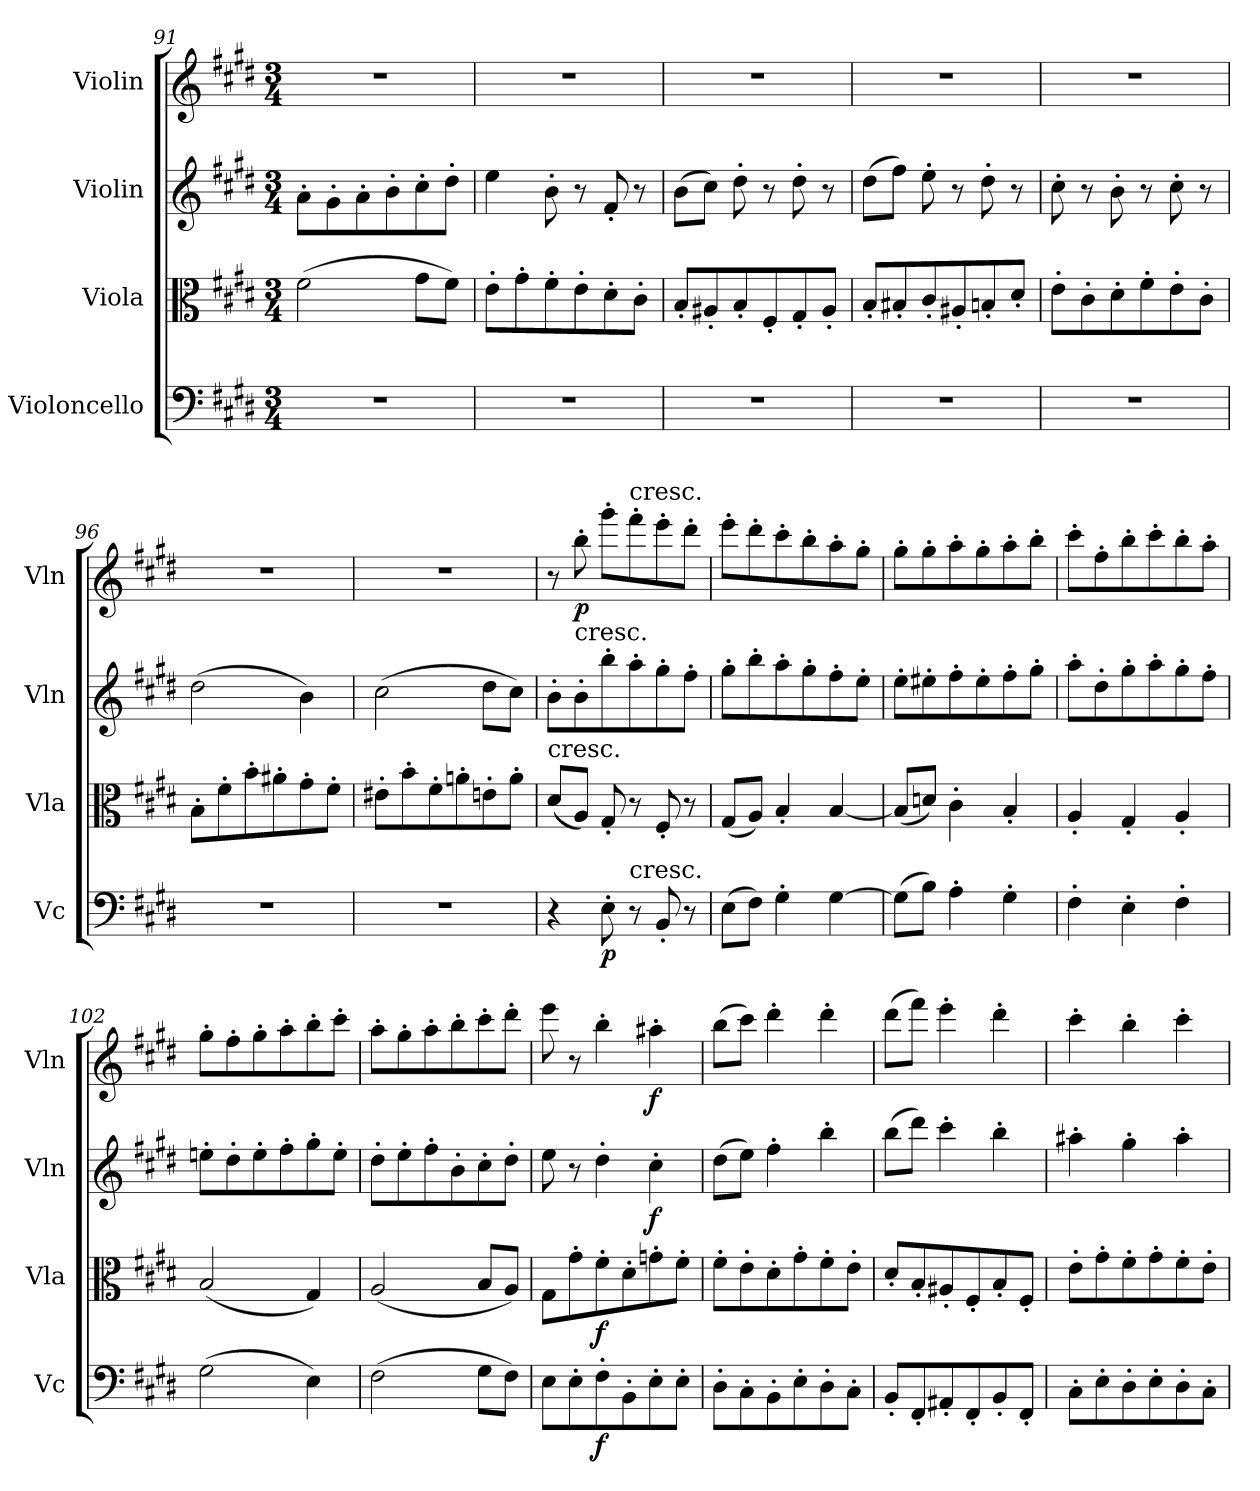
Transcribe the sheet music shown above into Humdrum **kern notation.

**kern	**dynam	**kern	**dynam	**kern	**dynam	**kern	**dynam
*part4	*part4	*part3	*part3	*part2	*part2	*part1	*part1
*staff4	*staff4	*staff3	*staff3	*staff2	*staff2	*staff1	*staff1
*I"Violoncello	*	*I"Viola	*	*I"Violin	*	*I"Violin	*
*I'Vc	*	*I'Vla	*	*I'Vln	*	*I'Vln	*
*clefF4	*	*clefC3	*	*clefG2	*	*clefG2	*
*k[f#c#g#d#]	*	*k[f#c#g#d#]	*	*k[f#c#g#d#]	*	*k[f#c#g#d#]	*
*M3/4	*	*M3/4	*	*M3/4	*	*M3/4	*
=91	=91	=91	=91	=91	=91	=91	=91
2.r	.	(2f#\	.	8a'\L	.	2.r	.
.	.	.	.	8g#'\	.	.	.
.	.	.	.	8a'\	.	.	.
.	.	.	.	8b'\	.	.	.
.	.	8g#\L	.	8cc#'\	.	.	.
.	.	8f#\J)	.	8dd#'\J	.	.	.
=92	=92	=92	=92	=92	=92	=92	=92
2.r	.	8e'\L	.	4ee\	.	2.r	.
.	.	8g#'\	.	.	.	.	.
.	.	8f#'\	.	8b'\	.	.	.
.	.	8e'\	.	8r	.	.	.
.	.	8d#'\	.	8f#'/	.	.	.
.	.	8c#'\J	.	8r	.	.	.
=93	=93	=93	=93	=93	=93	=93	=93
2.r	.	8B'/L	.	(8b\L	.	2.r	.
.	.	8A#X'/	.	8cc#\J)	.	.	.
.	.	8B'/	.	8dd#'\	.	.	.
.	.	8F#'/	.	8r	.	.	.
.	.	8G#'/	.	8dd#'\	.	.	.
.	.	8A#'/J	.	8r	.	.	.
=94	=94	=94	=94	=94	=94	=94	=94
2.r	.	8B'/L	.	(8dd#\L	.	2.r	.
.	.	8B#X'/	.	8ff#\J)	.	.	.
.	.	8c#'/	.	8ee'\	.	.	.
.	.	8A#X'/	.	8r	.	.	.
.	.	8Bn'/	.	8dd#'\	.	.	.
.	.	8d#'/J	.	8r	.	.	.
=95	=95	=95	=95	=95	=95	=95	=95
2.r	.	8e'\L	.	8cc#'\	.	2.r	.
.	.	8c#'\	.	8r	.	.	.
.	.	8d#'\	.	8b'\	.	.	.
.	.	8f#'\	.	8r	.	.	.
.	.	8e'\	.	8cc#'\	.	.	.
.	.	8c#'\J	.	8r	.	.	.
=96	=96	=96	=96	=96	=96	=96	=96
2.r	.	8B'\L	.	(2dd#\	.	2.r	.
.	.	8f#'\	.	.	.	.	.
.	.	8b'\	.	.	.	.	.
.	.	8a#X'\	.	.	.	.	.
.	.	8g#'\	.	4b\)	.	.	.
.	.	8f#'\J	.	.	.	.	.
=97	=97	=97	=97	=97	=97	=97	=97
2.r	.	8e#X'\L	.	(2cc#\	.	2.r	.
.	.	8b'\	.	.	.	.	.
.	.	8f#'\	.	.	.	.	.
.	.	8an'\	.	.	.	.	.
.	.	8en'\	.	8dd#\L	.	.	.
.	.	8a'\J	.	8cc#\J)	.	.	.
=98	=98	=98	=98	=98	=98	=98	=98
!	!	!LO:TX:t=cresc.	!	!	!	!	!
4r	.	(8d#/L	.	8b'\L	.	8r	.
!	!	!	!	!LO:TX:t=cresc.	!	!	!
.	.	8A/J)	.	8b'\	.	8bb'\	p
8E'\	p	8G#'/	.	8bb'\	.	8ggg#'\L	.
!	!	!	!	!	!	!LO:TX:t=cresc.	!
!LO:TX:t=cresc.	!	!	!	!	!	!	!
8r	.	8r	.	8aa'\	.	8fff#'\	.
8BB'/	.	8F#'/	.	8gg#'\	.	8eee'\	.
8r	.	8r	.	8ff#'\J	.	8ddd#'\J	.
=99	=99	=99	=99	=99	=99	=99	=99
(8E\L	.	(8G#/L	.	8gg#'\L	.	8eee'\L	.
8F#\J)	.	8A/J)	.	8bb'\	.	8ddd#'\	.
4G#'\	.	4B'/	.	8aa'\	.	8ccc#'\	.
.	.	.	.	8gg#'\	.	8bb'\	.
[4G#\	.	[4B/	.	8ff#'\	.	8aa'\	.
.	.	.	.	8ee'\J	.	8gg#'\J	.
=100	=100	=100	=100	=100	=100	=100	=100
(8G#\L]	.	(8B/L]	.	8ee'\L	.	8gg#'\L	.
8B\J)	.	8dn/J)	.	8ee#X'\	.	8gg#'\	.
4A'\	.	4c#'\	.	8ff#'\	.	8aa'\	.
.	.	.	.	8ee#'\	.	8gg#'\	.
4G#'\	.	4B'/	.	8ff#'\	.	8aa'\	.
.	.	.	.	8gg#'\J	.	8bb'\J	.
=101	=101	=101	=101	=101	=101	=101	=101
4F#'\	.	4A'/	.	8aa'\L	.	8ccc#'\L	.
.	.	.	.	8dd#'\	.	8ff#'\	.
4E'\	.	4G#'/	.	8gg#'\	.	8bb'\	.
.	.	.	.	8aa'\	.	8ccc#'\	.
4F#'\	.	4A'/	.	8gg#'\	.	8bb'\	.
.	.	.	.	8ff#'\J	.	8aa'\J	.
=102	=102	=102	=102	=102	=102	=102	=102
(2G#\	.	(2B/	.	8een'\L	.	8gg#'\L	.
.	.	.	.	8dd#'\	.	8ff#'\	.
.	.	.	.	8ee'\	.	8gg#'\	.
.	.	.	.	8ff#'\	.	8aa'\	.
4E\)	.	4G#/)	.	8gg#'\	.	8bb'\	.
.	.	.	.	8ee'\J	.	8ccc#'\J	.
=103	=103	=103	=103	=103	=103	=103	=103
(2F#\	.	(2A/	.	8dd#'\L	.	8aa'\L	.
.	.	.	.	8ee'\	.	8gg#'\	.
.	.	.	.	8ff#'\	.	8aa'\	.
.	.	.	.	8b'\	.	8bb'\	.
8G#\L	.	8B/L	.	8cc#'\	.	8ccc#'\	.
8F#\J)	.	8A/J)	.	8dd#'\J	.	8ddd#'\J	.
=104	=104	=104	=104	=104	=104	=104	=104
8E\L	.	8G#\L	.	8ee\	.	8eee\	.
8E'\	.	8g#'\	.	8r	.	8r	.
8F#'\	f	8f#'\	f	4dd#'\	.	4bb'\	.
8BB'\	.	8d#'\	.	.	.	.	.
8E'\	.	8gn'\	.	4cc#'\	f	4aa#X'\	f
8E'\J	.	8f#'\J	.	.	.	.	.
=105	=105	=105	=105	=105	=105	=105	=105
8D#'\L	.	8f#'\L	.	(8dd#\L	.	(8bb\L	.
8C#'\	.	8e'\	.	8ee\J)	.	8ccc#\J)	.
8BB'\	.	8d#'\	.	4ff#'\	.	4ddd#'\	.
8E'\	.	8g#'\	.	.	.	.	.
8D#'\	.	8f#'\	.	4bb'\	.	4ddd#'\	.
8C#'\J	.	8e'\J	.	.	.	.	.
=106	=106	=106	=106	=106	=106	=106	=106
8BB'/L	.	8d#'\L	.	(8bb\L	.	(8ddd#\L	.
8FF#'/	.	8B'/	.	8ddd#\J)	.	8fff#\J)	.
8AA#X'/	.	8A#X'/	.	4ccc#'\	.	4eee'\	.
8FF#'/	.	8F#'/	.	.	.	.	.
8BB'/	.	8B'/	.	4bb'\	.	4ddd#'\	.
8FF#'/J	.	8F#'/J	.	.	.	.	.
=107	=107	=107	=107	=107	=107	=107	=107
8C#'\L	.	8e'\L	.	4aa#X'\	.	4ccc#'\	.
8E'\	.	8g#'\	.	.	.	.	.
8D#'\	.	8f#'\	.	4gg#'\	.	4bb'\	.
8E'\	.	8g#'\	.	.	.	.	.
8D#'\	.	8f#'\	.	4aa#'\	.	4ccc#'\	.
8C#'\J	.	8e'\J	.	.	.	.	.
=	=	=	=	=	=	=	=
*-	*-	*-	*-	*-	*-	*-	*-
